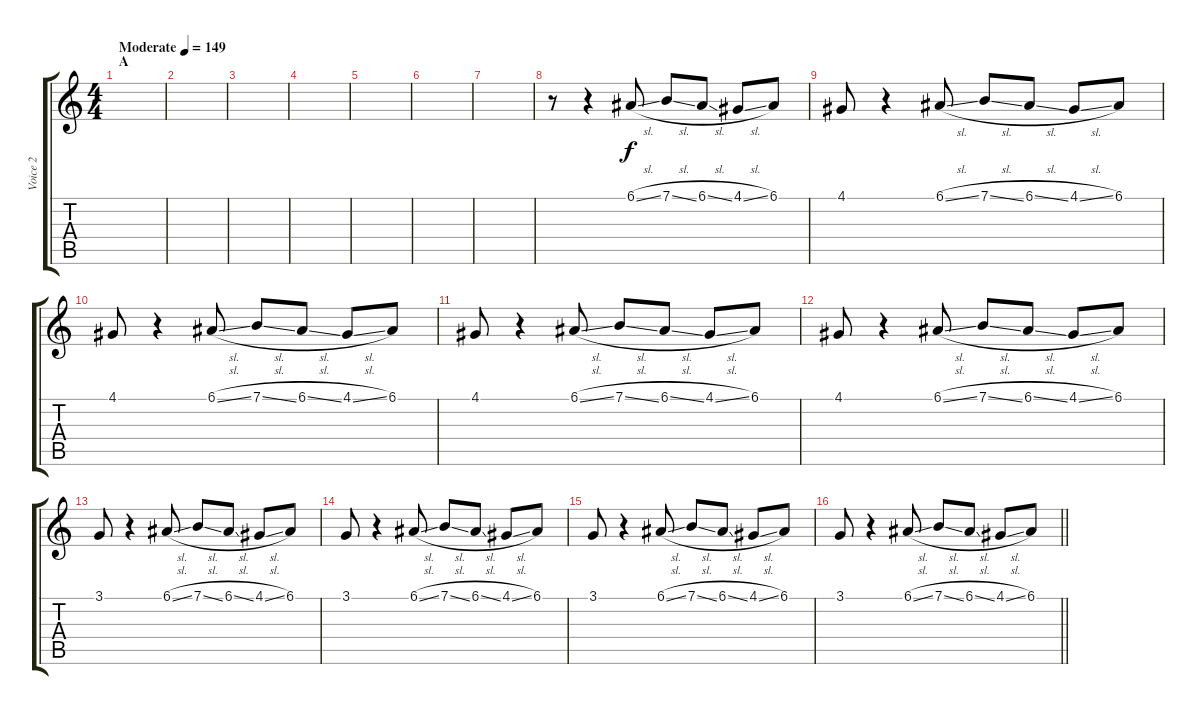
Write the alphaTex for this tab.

\track ("Voice 2" "Voice 2") {instrument choiraahs}
\staff {score tabs}
\tuning (E4 B3 G3 D3 A2 E2) {hide}
\ts (4 4)
\section ("" "A")
\tempo (149 "Moderate")
\clef g2
\ks c
|
|
|
|
|
|
|
r.8 r.4 6.1{sl}.8 7.1{sl}.8 6.1{sl}.8 4.1{sl}.8 6.1.8 |
4.1.8 r.4 6.1{sl}.8 7.1{sl}.8 6.1{sl}.8 4.1{sl}.8 6.1.8 |
4.1.8 r.4 6.1{sl}.8 7.1{sl}.8 6.1{sl}.8 4.1{sl}.8 6.1.8 |
4.1.8 r.4 6.1{sl}.8 7.1{sl}.8 6.1{sl}.8 4.1{sl}.8 6.1.8 |
4.1.8 r.4 6.1{sl}.8 7.1{sl}.8 6.1{sl}.8 4.1{sl}.8 6.1.8 |
3.1.8 r.4 6.1{sl}.8 7.1{sl}.8 6.1{sl}.8 4.1{sl}.8 6.1.8 |
3.1.8 r.4 6.1{sl}.8 7.1{sl}.8 6.1{sl}.8 4.1{sl}.8 6.1.8 |
3.1.8 r.4 6.1{sl}.8 7.1{sl}.8 6.1{sl}.8 4.1{sl}.8 6.1.8 |
\barLineRight lightlight
3.1.8 r.4 6.1{sl}.8 7.1{sl}.8 6.1{sl}.8 4.1{sl}.8 6.1.8
